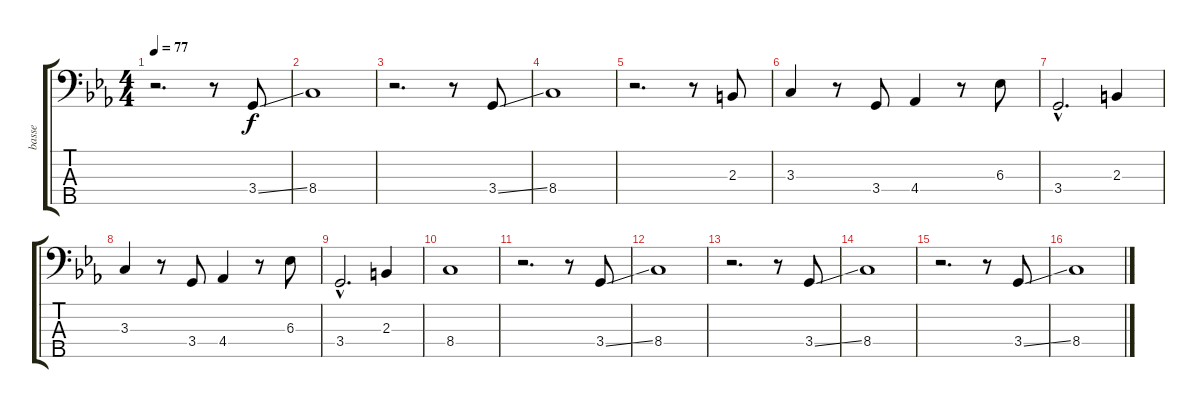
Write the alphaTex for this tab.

\track ("basse" "basse") {instrument electricbassfinger}
\staff {score tabs}
\tuning (G2 D2 A1 E1 B0) {hide}
\ts (4 4)
\tempo 77
\clef f4
\ks cminor
r.2{d dy f} r.8 3.4{ss}.8 |
8.4.1 |
r.2{d} r.8 3.4{ss}.8 |
8.4.1 |
r.2{d} r.8 2.3.8 |
3.3.4 r.8 3.4.8 4.4.4 r.8 6.3.8 |
3.4{hac}.2{d} 2.3.4 |
3.3.4 r.8 3.4.8 4.4.4 r.8 6.3.8 |
3.4{hac}.2{d} 2.3.4 |
8.4.1 |
r.2{d} r.8 3.4{ss}.8 |
8.4.1 |
r.2{d} r.8 3.4{ss}.8 |
8.4.1 |
r.2{d} r.8 3.4{ss}.8 |
8.4.1
